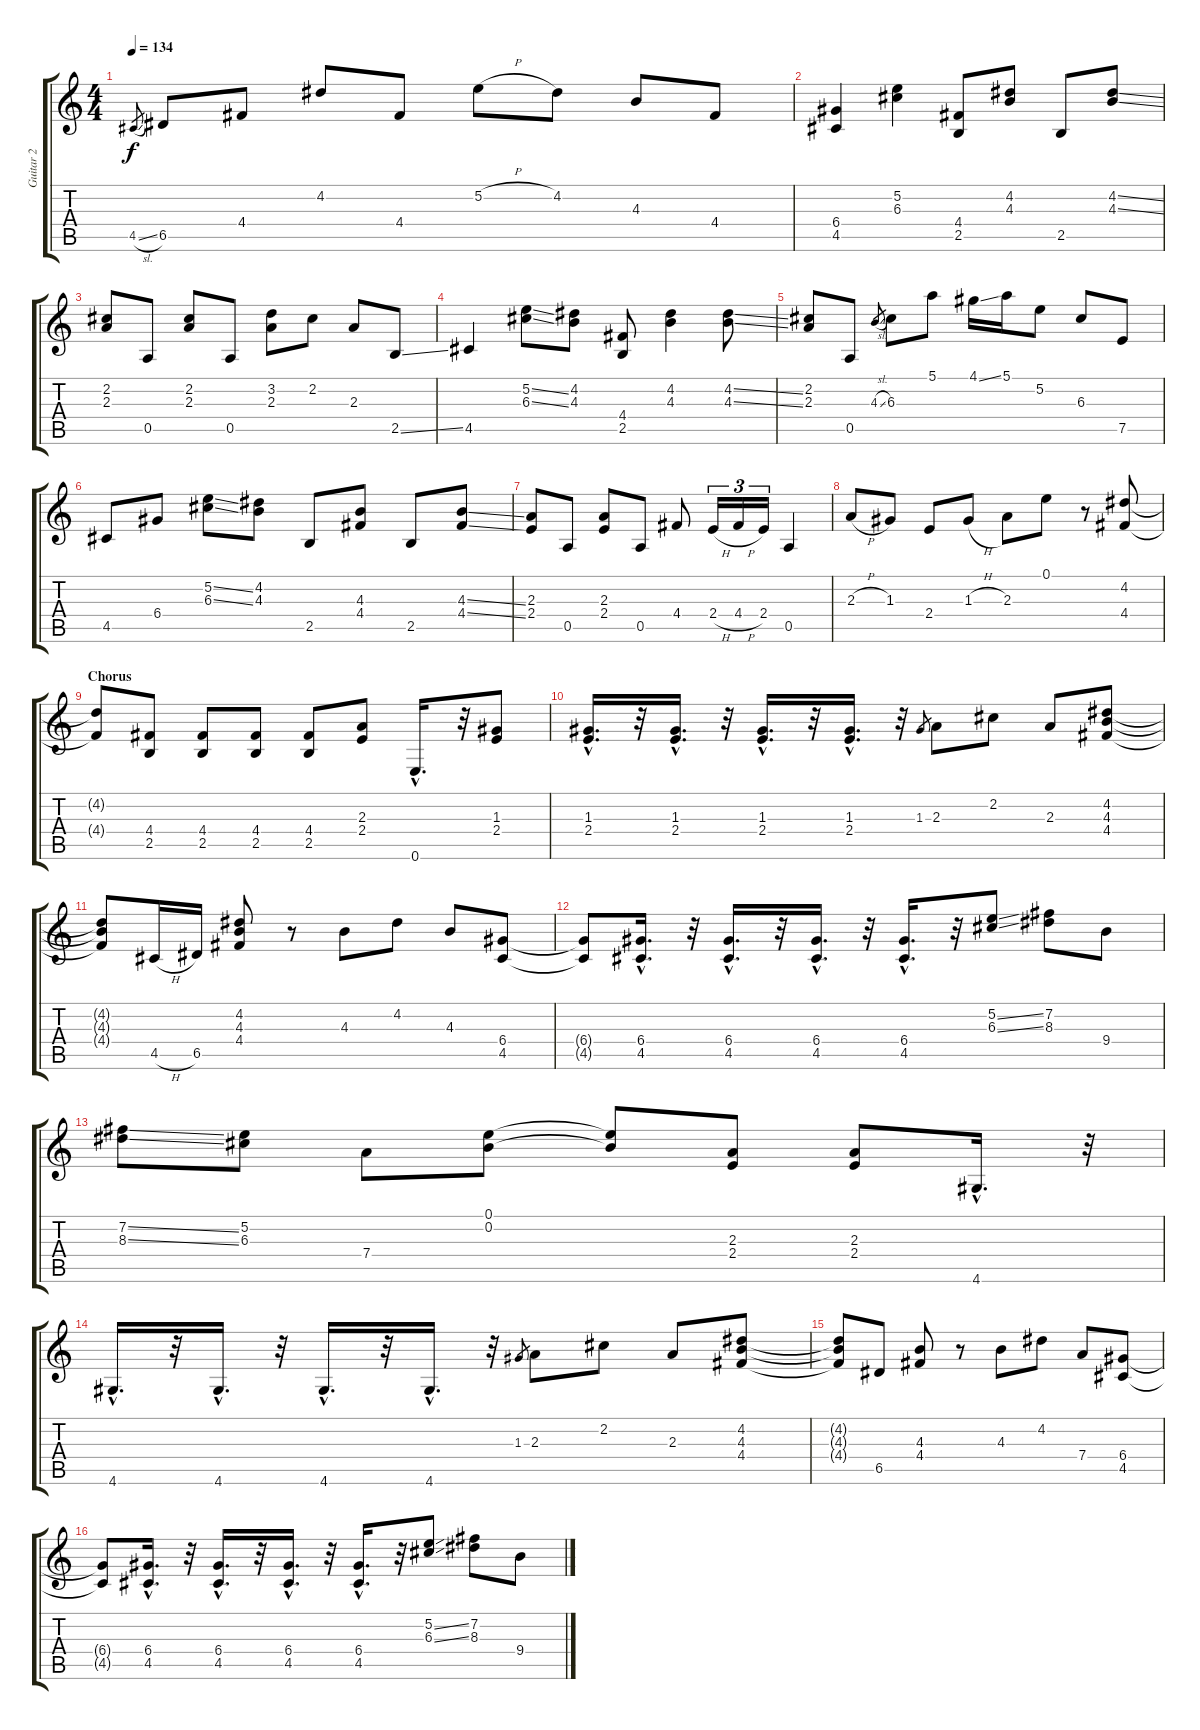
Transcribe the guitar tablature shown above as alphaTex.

\track ("Guitar 2" "Guitar 2") {instrument distortionguitar}
\staff {score tabs}
\tuning (E4 B3 G3 D3 A2 E2) {hide}
\ts (4 4)
\tempo 134
\clef g2
\ks c
4.5{sl}.8{gr dy f} 6.5.8 4.4.8 4.2.8 4.4.8 5.2{h}.8 4.2.8 4.3.8 4.4.8 |
(6.4 4.5).4 (5.2 6.3).4 (4.4 2.5).8 (4.2 4.3).8 2.5.8 (4.2{ss} 4.3{ss}).8 |
(2.2 2.3).8 0.5.8 (2.2 2.3).8 0.5.8 (3.2 2.3).8 2.2.8 2.3.8 2.5{ss}.8 |
4.5.4 (5.2{ss} 6.3{ss}).8 (4.2 4.3).8 (4.4 2.5).8 (4.2 4.3).4 (4.2{ss} 4.3{ss}).8 |
(2.2 2.3).8 0.5.8 4.3{sl}.8{gr} 6.3.8 5.1.8 4.1{ss}.16 5.1.16 5.2.8 6.3.8 7.5.8 |
4.5.8 6.4.8 (5.2{ss} 6.3{ss}).8 (4.2 4.3).8 2.5.8 (4.3 4.4).8 2.5.8 (4.3{ss} 4.4{ss}).8 |
(2.3 2.4).8 0.5.8 (2.3 2.4).8 0.5.8 4.4.8 2.4{h}.16{tu (3 2)} 4.4{h}.16{tu (3 2)} 2.4.16{tu (3 2)} 0.5.4 |
2.3{h}.8 1.3.8 2.4.8 1.3{h}.8 2.3.8 0.1.8 r.8 (4.2 4.4).8 |
\section ("" "Chorus")
(4.2{t} 4.4{t}).8 (4.4 2.5).8 (4.4 2.5).8 (4.4 2.5).8 (4.4 2.5).8 (2.3 2.4).8 0.6{hac}.16{d} r.32 (1.3 2.4).8 |
(1.3{hac} 2.4{hac}).16{d} r.32 (1.3{hac} 2.4{hac}).16{d} r.32 (1.3{hac} 2.4{hac}).16{d} r.32 (1.3{hac} 2.4{hac}).16{d} r.32 1.3.8{gr} 2.3.8 2.2.8 2.3.8 (4.2 4.3 4.4).8 |
(4.2{t} 4.3{t} 4.4{t}).8 4.5{h}.16 6.5.16 (4.2 4.3 4.4).8 r.8 4.3.8 4.2.8 4.3.8 (6.4 4.5).8 |
(6.4{t} 4.5{t}).8 (6.4{hac} 4.5{hac}).16{d} r.32 (6.4{hac} 4.5{hac}).16{d} r.32 (6.4{hac} 4.5{hac}).16{d} r.32 (6.4{hac} 4.5{hac}).16{d} r.32 (5.2{ss} 6.3{ss}).8 (7.2 8.3).8 9.4.8 |
(7.2{ss} 8.3{ss}).8 (5.2 6.3).8 7.4.8 (0.1 0.2).8 (0.1{t} 0.2{t}).8 (2.3 2.4).8 (2.3 2.4).8 4.6{hac}.16{d} r.32 |
4.6{hac}.16{d} r.32 4.6{hac}.16{d} r.32 4.6{hac}.16{d} r.32 4.6{hac}.16{d} r.32 1.3.8{gr} 2.3.8 2.2.8 2.3.8 (4.2 4.3 4.4).8 |
(4.2{t} 4.3{t} 4.4{t}).8 6.5.8 (4.3 4.4).8 r.8 4.3.8 4.2.8 7.4.8 (6.4 4.5).8 |
(6.4{t} 4.5{t}).8 (6.4{hac} 4.5{hac}).16{d} r.32 (6.4{hac} 4.5{hac}).16{d} r.32 (6.4{hac} 4.5{hac}).16{d} r.32 (6.4{hac} 4.5{hac}).16{d} r.32 (5.2{ss} 6.3{ss}).8 (7.2 8.3).8 9.4.8
